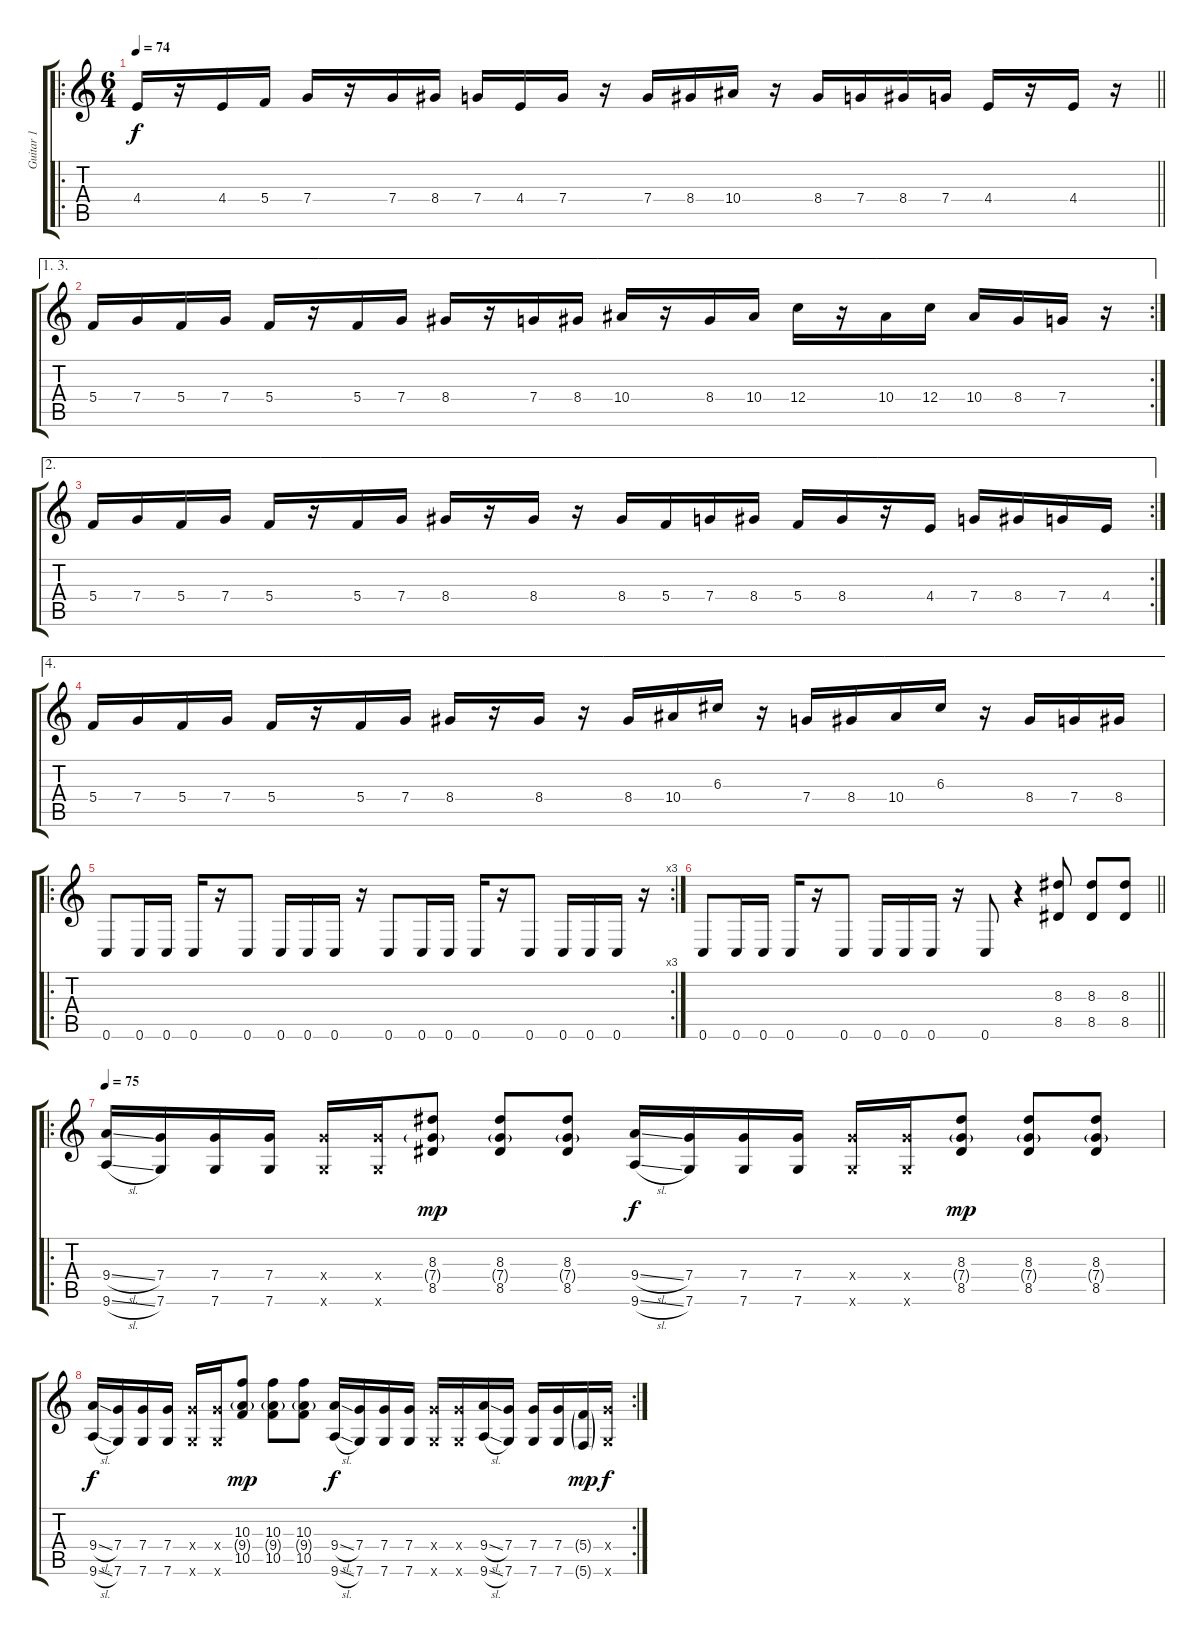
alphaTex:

\track ("Guitar 1" "Guitar 1") {instrument distortionguitar}
\staff {score tabs}
\tuning (E4 C4 G3 C3 G2 C2) {hide}
\ro
\ts (6 4)
\tempo 74
\clef g2
\barLineRight lightlight
\ks c
4.4.16{dy f} r.16 4.4.16 5.4.16 7.4.16 r.16 7.4.16 8.4.16 7.4.16 4.4.16 7.4.16 r.16 7.4.16 8.4.16 10.4.16 r.16 8.4.16 7.4.16 8.4.16 7.4.16 4.4.16 r.16 4.4.16 r.16 |
\ae (1 3)
\rc 2
5.4.16 7.4.16 5.4.16 7.4.16 5.4.16 r.16 5.4.16 7.4.16 8.4.16 r.16 7.4.16 8.4.16 10.4.16 r.16 8.4.16 10.4.16 12.4.16 r.16 10.4.16 12.4.16 10.4.16 8.4.16 7.4.16 r.16 |
\ae 2
\rc 2
5.4.16 7.4.16 5.4.16 7.4.16 5.4.16 r.16 5.4.16 7.4.16 8.4.16 r.16 8.4.16 r.16 8.4.16 5.4.16 7.4.16 8.4.16 5.4.16 8.4.16 r.16 4.4.16 7.4.16 8.4.16 7.4.16 4.4.16 |
\ae 4
5.4.16 7.4.16 5.4.16 7.4.16 5.4.16 r.16 5.4.16 7.4.16 8.4.16 r.16 8.4.16 r.16 8.4.16 10.4.16 6.3.16 r.16 7.4.16 8.4.16 10.4.16 6.3.16 r.16 8.4.16 7.4.16 8.4.16 |
\ro
\rc 3
0.6.8 0.6.16 0.6.16 0.6.16 r.16 0.6.8 0.6.16 0.6.16 0.6.16 r.16 0.6.8 0.6.16 0.6.16 0.6.16 r.16 0.6.8 0.6.16 0.6.16 0.6.16 r.16 |
\barLineRight lightlight
0.6.8 0.6.16 0.6.16 0.6.16 r.16 0.6.8 0.6.16 0.6.16 0.6.16 r.16 0.6.8 r.4 (8.3 8.5).8 (8.3 8.5).8 (8.3 8.5).8 |
\ro
\tempo 75
(9.4{sl} 9.6{sl}).16 (7.4 7.6).16 (7.4 7.6).16 (7.4 7.6).16 (7.4{x} 7.6{x}).16 (7.4{x} 7.6{x}).16 (8.3 7.4{g} 8.5).8{dy mp} (8.3 7.4{g} 8.5).8 (8.3 7.4{g} 8.5).8 (9.4{sl} 9.6{sl}).16{dy f} (7.4 7.6).16 (7.4 7.6).16 (7.4 7.6).16 (7.4{x} 7.6{x}).16 (7.4{x} 7.6{x}).16 (8.3 7.4{g} 8.5).8{dy mp} (8.3 7.4{g} 8.5).8 (8.3 7.4{g} 8.5).8 |
\rc 2
(9.4{sl} 9.6{sl}).16{dy f} (7.4 7.6).16 (7.4 7.6).16 (7.4 7.6).16 (7.4{x} 7.6{x}).16 (7.4{x} 7.6{x}).16 (10.3 9.4{g} 10.5).8{dy mp} (10.3 9.4{g} 10.5).8 (10.3 9.4{g} 10.5).8 (9.4{sl} 9.6{sl}).16{dy f} (7.4 7.6).16 (7.4 7.6).16 (7.4 7.6).16 (7.4{x} 7.6{x}).16 (7.4{x} 7.6{x}).16 (9.4{sl} 9.6{sl}).16 (7.4 7.6).16 (7.4 7.6).16 (7.4 7.6).16 (5.4{g} 5.6{g}).16{dy mp} (7.4{x} 7.6{x}).16{dy f}
